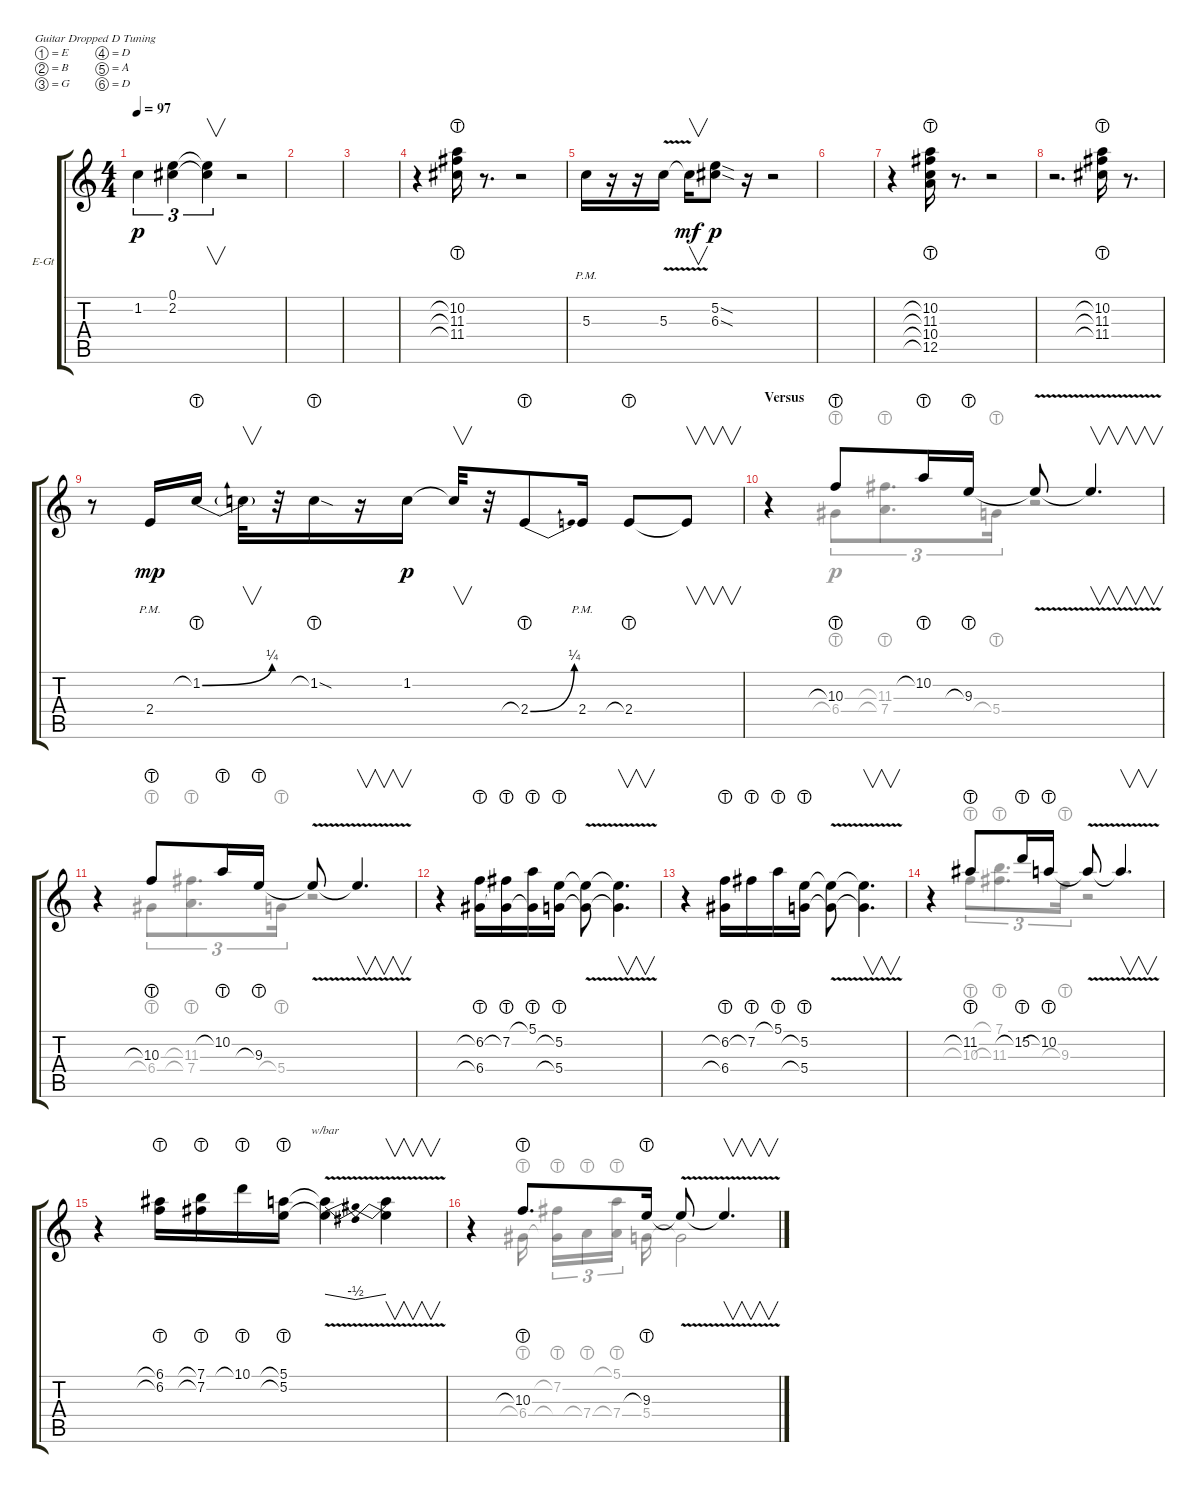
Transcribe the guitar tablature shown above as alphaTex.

\bracketExtendMode groupsimilarinstruments
\firstSystemTrackNameOrientation horizontal
\otherSystemsTrackNameOrientation horizontal
\track ("Lead Guitar " "E-Gt") {instrument distortionguitar}
\staff {score tabs}
\tuning (E4 B3 G3 D3 A2 D2)
\voice
\ts (4 4)
\tempo 97
\clef g2
\ks c
1.2.4{tu (3 2) dy p} (2.2 0.1).4{tu (3 2)} (2.2{t} 0.1{t}).4{v tu (3 2)} r.2 |
|
|
r.4 (11.4{lht} 10.2{lht} 11.3{lht}).16 r.8{d} r.2 |
5.3{pm}.16 r.16 r.16 5.3{v}.16 5.3{t}.16{v dy mf} (6.3{sod} 5.2{sod}).8{dy p} r.16 r.2 |
|
r.4 (10.2{lht} 11.3{lht} 10.4{lht} 12.5{lht}).16 r.8{d} r.2 |
r.2{d} (11.4{lht} 11.3{lht} 10.2{lht}).16 r.8{d} |
\scale
0.64396 r.8 2.4{pm}.16{dy mp} 1.2{be (bend 0 0 59.4 1) lht}.16 1.2{t}.32{v} r.32 1.2{sod lht}.16 r.16 1.2.16{dy p} 1.2{t}.32{v} r.32 2.4{be (bend 0 0 59.4 1) lht}.8 2.4{pm}.16 2.4{lht}.8 2.4{t}.8{v} |
\section ("" "Versus")
\scale
0.354484 r.4 10.3{lht}.8 10.2{lht}.16 9.3{lht}.16 9.3{v t}.8 9.3{t}.4{v d} |
\scale
0.458485 r.4 10.3{lht}.8 10.2{lht}.16 9.3{lht}.16 9.3{v t}.8 9.3{t}.4{v d} |
\scale
0.527058 r.4 (6.4{lht} 6.2{lht}).16 (7.2{lht} 6.4{t}).16 (5.1{lht} 6.4{t}).16 (5.4{lht} 5.2{lht}).16 (5.4{t} 5.2{v t}).8 (5.4{t} 5.2{t}).4{v d} |
\scale
0.427069 r.4 (6.4{lht} 6.2{lht}).16 7.2{lht}.16 5.1{lht}.16 (5.4{lht} 5.2{lht}).16 (5.4{t} 5.2{v t}).8 (5.4{t} 5.2{t}).4{v d} |
\scale
0.573255 r.4 11.2{lht}.8 15.2{lht}.16 10.2{lht}.16 10.2{v t}.8 10.2{t}.4{v d} |
\scale
0.674912 r.4 (6.2{lht} 6.1{lht}).16 (7.2{lht} 7.1{lht}).16 10.1{lht}.16 (5.1{lht} 5.2{lht}).16 (5.2{t} 5.1{v t}).4{tbe (dip default 0 0 14.399999999999999 -2 15 -2 59.4 0)} (5.2{t} 5.1{t}).4{v} |
r.4 10.3{lht}.8{d} 9.3{lht}.16 9.3{v t}.8 9.3{t}.4{v d}
\voice
\clef g2
\ottava regular
\simile none
\ks c
|
|
|
|
|
|
|
|
\scale
0.64396 |
\scale
0.354484 r.4 6.4{lht}.8{tu (3 2)} (7.4{lht} 11.3{lht}).8{d tu (3 2)} 5.4{lht}.16{tu (3 2)} r.2 |
\scale
0.458485 r.4 6.4{lht}.8{tu (3 2)} (7.4{lht} 11.3{lht}).8{d tu (3 2)} 5.4{lht}.16{tu (3 2)} r.2 |
\scale
0.527058 |
\scale
0.427069 |
\scale
0.573255 r.4 10.3{lht}.8{tu (3 2)} (11.3{lht} 7.1{lht}).8{d tu (3 2)} 9.3{lht}.16{tu (3 2)} r.2 |
\scale
0.674912 |
r.4 6.4{lht}.16 (6.4{lht t} 7.2{lht}).16{tu (3 2)} 7.4{lht}.16{tu (3 2)} (7.4{lht} 5.1{lht}).16{tu (3 2)} 5.4.16 5.4{t}.2
